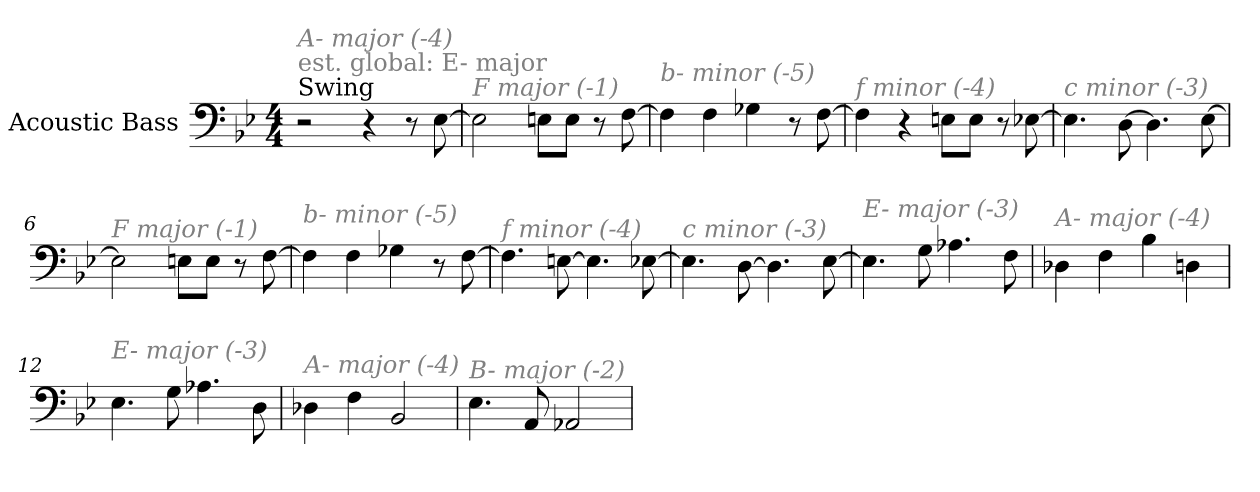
**kern
*part1
*staff1
*I"Acoustic Bass
*clefF4
*ITrd7c12
*k[b-e-]
*B-:
*M4/4
*MM168
=1
!LO:TX:a:t=Swing
!LO:TX:a:color=#808080:t=est. global&colon; E- major
!LO:TX:i:color=#808080:t=A- major (-4)
2r
4r
8r
[8EE-
=2
!LO:TX:i:color=#808080:t=F major (-1)
2EE-]
8EEnL
8EEJ
8r
[8FF
=3
!LO:TX:i:color=#808080:t=b- minor (-5)
4FF]
4FF
4GG-X
8r
[8FF
=4
!LO:TX:i:color=#808080:t=f minor (-4)
4FF]
4r
8EEnL
8EEJ
8r
[8EE-X
=5
!LO:TX:i:color=#808080:t=c minor (-3)
4.EE-]
[8DD
4.DD]
[8EE-
=6
!LO:TX:i:color=#808080:t=F major (-1)
2EE-]
8EEnL
8EEJ
8r
[8FF
=7
!LO:TX:i:color=#808080:t=b- minor (-5)
4FF]
4FF
4GG-X
8r
[8FF
=8
!LO:TX:i:color=#808080:t=f minor (-4)
4.FF]
[8EEn
4.EE]
[8EE-X
=9
!LO:TX:i:color=#808080:t=c minor (-3)
4.EE-]
[8DD
4.DD]
[8EE-
=10
!LO:TX:i:color=#808080:t=E- major (-3)
4.EE-]
8GG
4.AA-X
8FF
=11
!LO:TX:i:color=#808080:t=A- major (-4)
4DD-X
4FF
4BB-
4DDn
=12
!LO:TX:i:color=#808080:t=E- major (-3)
4.EE-
8GG
4.AA-X
8DD
=13
!LO:TX:i:color=#808080:t=A- major (-4)
4DD-X
4FF
2BBB-
=14
!LO:TX:i:color=#808080:t=B- major (-2)
4.EE-
8AAA
2AAA-X
=
*-
